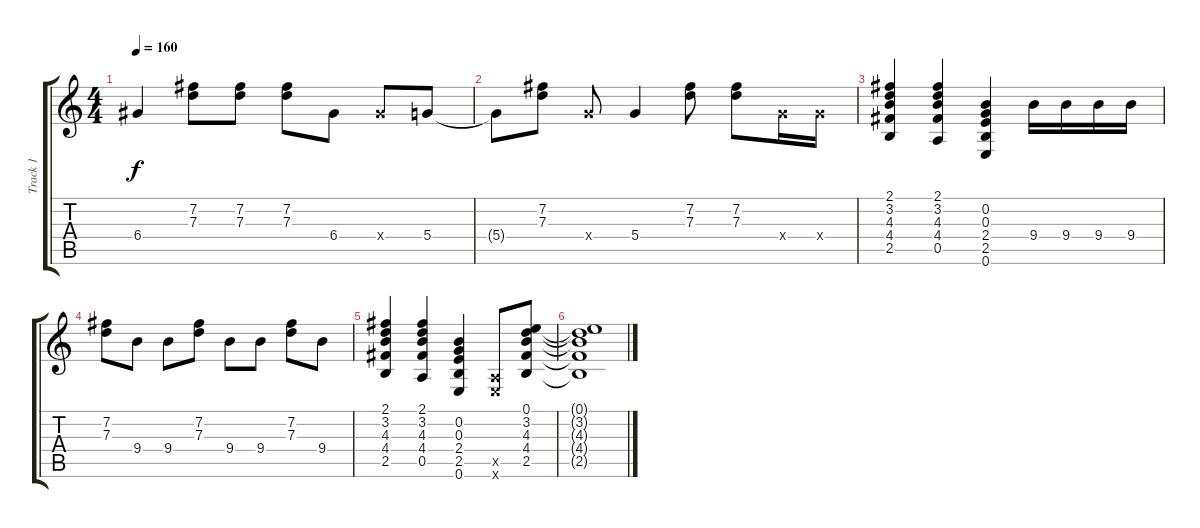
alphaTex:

\track ("Track 1" "Track 1") {instrument overdrivenguitar}
\staff {score tabs}
\tuning (E4 B3 G3 D3 A2 E2) {hide}
\ts (4 4)
\tempo 160
\clef g2
\ks c
6.4.4{dy f} (7.2 7.3).8 (7.2 7.3).8 (7.2 7.3).8 6.4.8 6.4{x}.8 5.4.8 |
5.4{t}.8 (7.2 7.3).8 5.4{x}.8 5.4.4 (7.2 7.3).8 (7.2 7.3).8 5.4{x}.16 5.4{x}.16 |
(2.1 3.2 4.3 4.4 2.5).4 (2.1 3.2 4.3 4.4 0.5).4 (0.2 0.3 2.4 2.5 0.6).4 9.4.16 9.4.16 9.4.16 9.4.16 |
(7.2 7.3).8 9.4.8 9.4.8 (7.2 7.3).8 9.4.8 9.4.8 (7.2 7.3).8 9.4.8 |
(2.1 3.2 4.3 4.4 2.5).4 (2.1 3.2 4.3 4.4 0.5).4 (0.2 0.3 2.4 2.5 0.6).4 (0.5{x} 0.6{x}).8 (0.1 3.2 4.3 4.4 2.5).8 |
(0.1{t} 3.2{t} 4.3{t} 4.4{t} 2.5{t}).1
